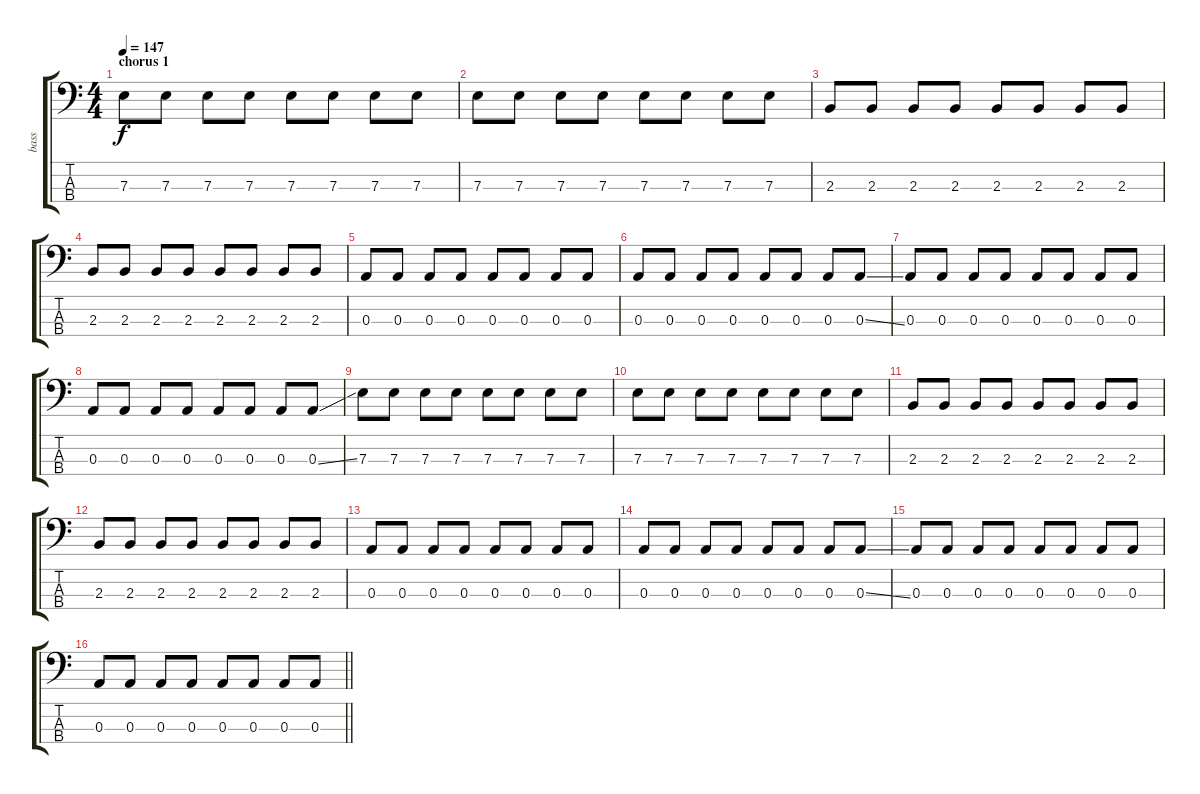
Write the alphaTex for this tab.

\track ("bass" "bass") {instrument overdrivenguitar}
\staff {score tabs}
\tuning (G2 D2 A1 E1) {hide}
\ts (4 4)
\section ("" "chorus 1")
\tempo 147
\clef f4
\ks c
7.3.8{dy f} 7.3.8 7.3.8 7.3.8 7.3.8 7.3.8 7.3.8 7.3.8 |
7.3.8 7.3.8 7.3.8 7.3.8 7.3.8 7.3.8 7.3.8 7.3.8 |
2.3.8 2.3.8 2.3.8 2.3.8 2.3.8 2.3.8 2.3.8 2.3.8 |
2.3.8 2.3.8 2.3.8 2.3.8 2.3.8 2.3.8 2.3.8 2.3.8 |
0.3.8 0.3.8 0.3.8 0.3.8 0.3.8 0.3.8 0.3.8 0.3.8 |
0.3.8 0.3.8 0.3.8 0.3.8 0.3.8 0.3.8 0.3.8 0.3{ss}.8 |
0.3.8 0.3.8 0.3.8 0.3.8 0.3.8 0.3.8 0.3.8 0.3.8 |
0.3.8 0.3.8 0.3.8 0.3.8 0.3.8 0.3.8 0.3.8 0.3{ss}.8 |
7.3.8 7.3.8 7.3.8 7.3.8 7.3.8 7.3.8 7.3.8 7.3.8 |
7.3.8 7.3.8 7.3.8 7.3.8 7.3.8 7.3.8 7.3.8 7.3.8 |
2.3.8 2.3.8 2.3.8 2.3.8 2.3.8 2.3.8 2.3.8 2.3.8 |
2.3.8 2.3.8 2.3.8 2.3.8 2.3.8 2.3.8 2.3.8 2.3.8 |
0.3.8 0.3.8 0.3.8 0.3.8 0.3.8 0.3.8 0.3.8 0.3.8 |
0.3.8 0.3.8 0.3.8 0.3.8 0.3.8 0.3.8 0.3.8 0.3{ss}.8 |
0.3.8 0.3.8 0.3.8 0.3.8 0.3.8 0.3.8 0.3.8 0.3.8 |
\barLineRight lightlight
0.3.8 0.3.8 0.3.8 0.3.8 0.3.8 0.3.8 0.3.8 0.3{ss}.8
